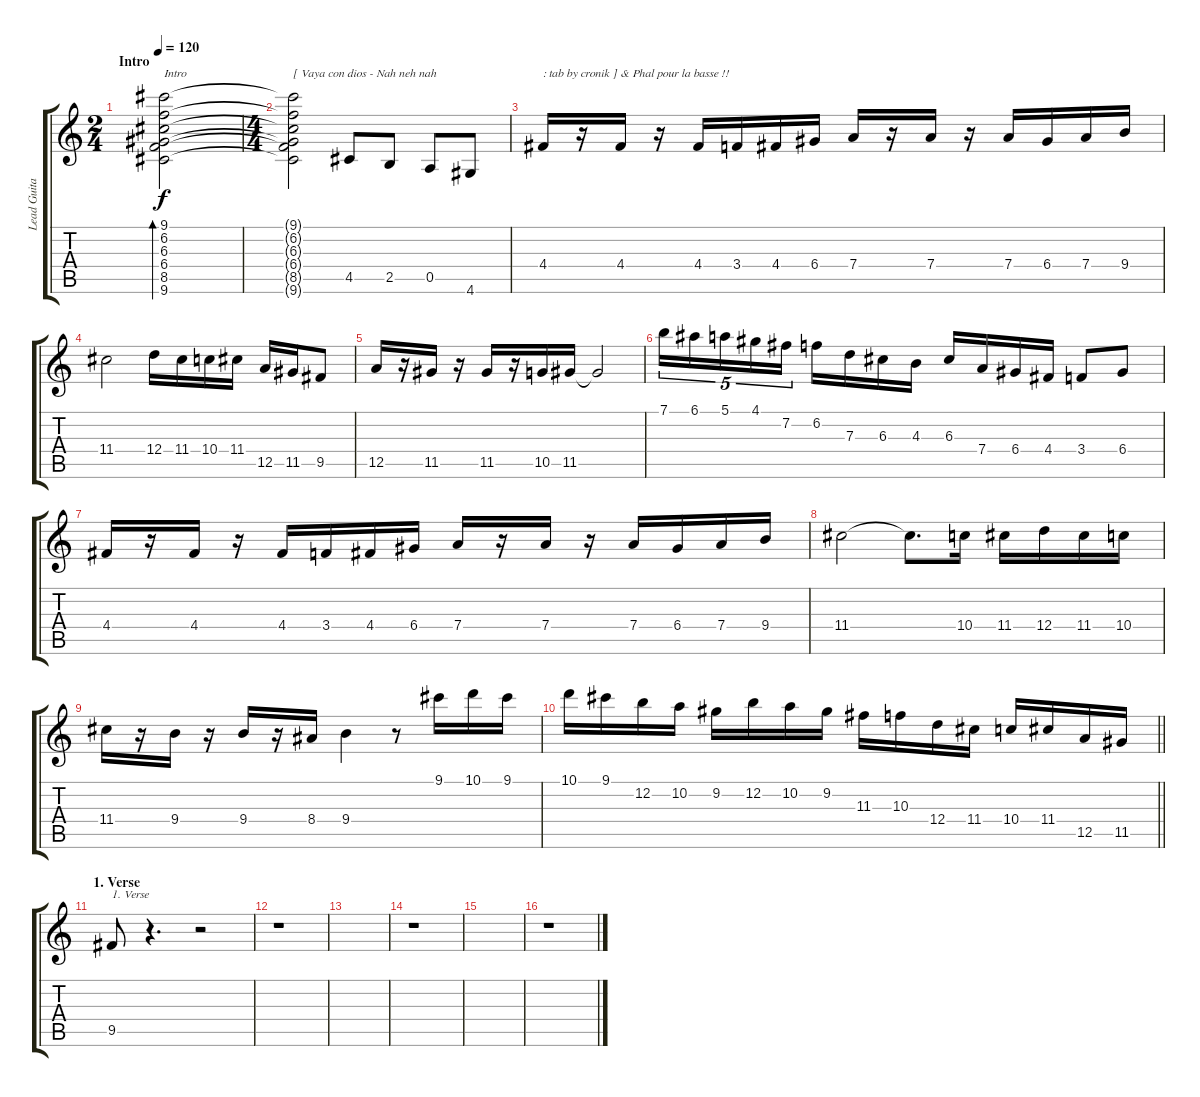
\track ("Lead Guitar" "Lead Guita") {instrument acousticguitarsteel}
\staff {score tabs}
\tuning (E4 B3 G3 D3 A2 E2) {hide}
\ts (2 4)
\section ("" "Intro")
\tempo 120
\clef g2
\ks c
(9.1 6.2 6.3 6.4 8.5 9.6).2{bd 120 txt "Intro" dy f instrument acousticguitarsteel} |
\ts (4 4)
(9.1{t} 6.2{t} 6.3{t} 6.4{t} 8.5{t} 9.6{t}).2{txt "[ Vaya con dios - Nah neh nah"} 4.5.8 2.5.8 0.5.8 4.6.8 |
4.4.16{txt ": tab by cronik ] & Phal pour la basse !!"} r.16 4.4.16 r.16 4.4.16 3.4.16 4.4.16 6.4.16 7.4.16 r.16 7.4.16 r.16 7.4.16 6.4.16 7.4.16 9.4.16 |
11.4.2 12.4.16 11.4.16 10.4.16 11.4.16 12.5.16 11.5.16 9.5.8 |
12.5.16 r.16 11.5.16 r.16 11.5.16 r.16 10.5.16 11.5.16 11.5{t}.2 |
7.1.16{tu (5 4)} 6.1.16{tu (5 4)} 5.1.16{tu (5 4)} 4.1.16{tu (5 4)} 7.2.16{tu (5 4)} 6.2.16 7.3.16 6.3.16 4.3.16 6.3.16 7.4.16 6.4.16 4.4.16 3.4.8 6.4.8 |
4.4.16 r.16 4.4.16 r.16 4.4.16 3.4.16 4.4.16 6.4.16 7.4.16 r.16 7.4.16 r.16 7.4.16 6.4.16 7.4.16 9.4.16 |
11.4.2 11.4{t}.8{d} 10.4.16 11.4.16 12.4.16 11.4.16 10.4.16 |
11.4.16 r.16 9.4.16 r.16 9.4.16 r.16 8.4.16 9.4.4 r.8 9.1.16 10.1.16 9.1.16 |
\barLineRight lightlight
10.1.16 9.1.16 12.2.16 10.2.16 9.2.16 12.2.16 10.2.16 9.2.16 11.3.16 10.3.16 12.4.16 11.4.16 10.4.16 11.4.16 12.5.16 11.5.16 |
\section ("" "1. Verse")
9.5.8{txt "1. Verse"} r.4{d} r.2 |
r.1 |
|
r.1 |
|
r.1
